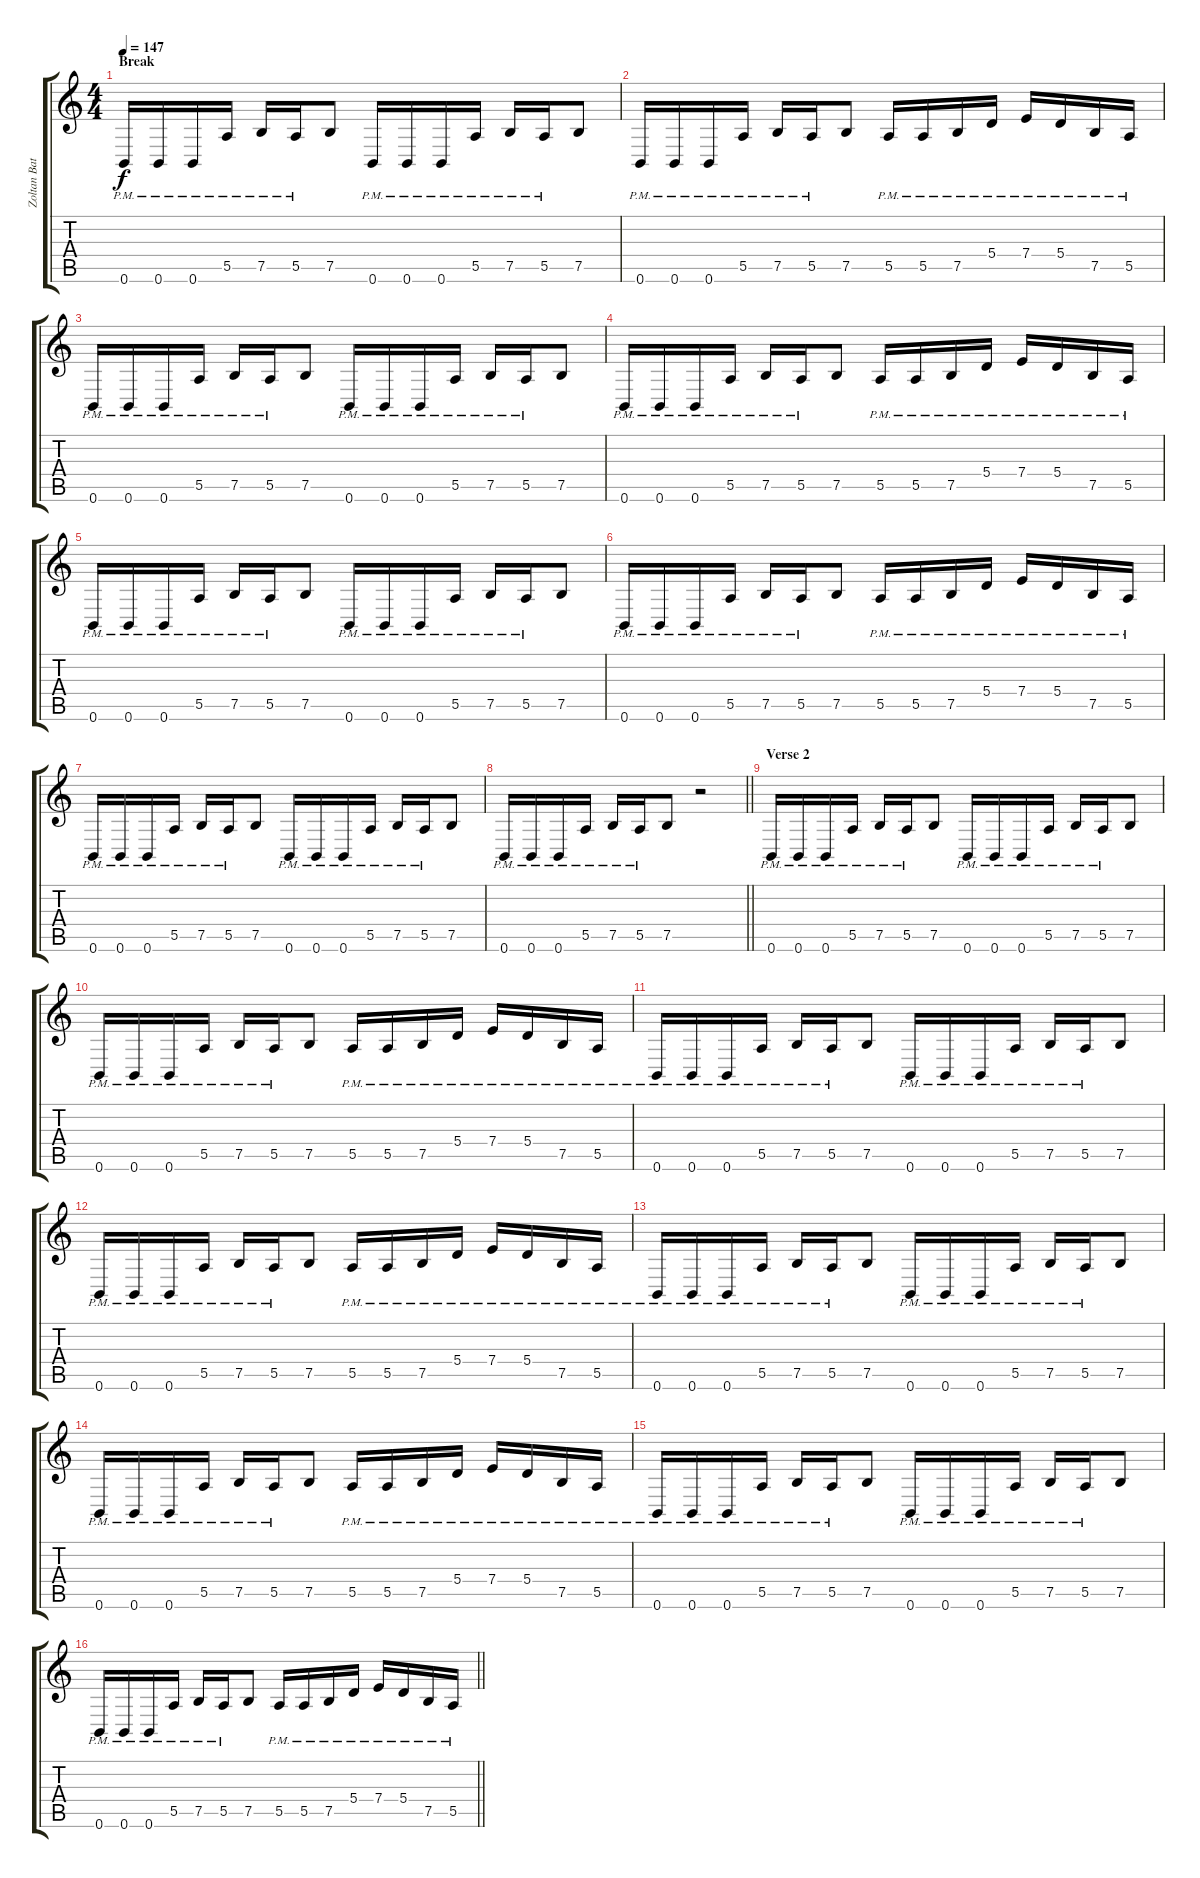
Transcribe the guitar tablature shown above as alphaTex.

\track ("Zoltan Bathory (Lead Guitar 2)" "Zoltan Bat") {instrument distortionguitar}
\staff {score tabs}
\tuning (B3 Gb3 D3 A2 E2 B1) {hide}
\ts (4 4)
\section ("" "Break")
\tempo 147
\clef g2
\ks c
0.6{pm}.16{dy f} 0.6{pm}.16 0.6{pm}.16 5.5{pm}.16 7.5{pm}.16 5.5{pm}.16 7.5.8 0.6{pm}.16 0.6{pm}.16 0.6{pm}.16 5.5{pm}.16 7.5{pm}.16 5.5{pm}.16 7.5.8 |
0.6{pm}.16 0.6{pm}.16 0.6{pm}.16 5.5{pm}.16 7.5{pm}.16 5.5{pm}.16 7.5.8 5.5{pm}.16 5.5{pm}.16 7.5{pm}.16 5.4{pm}.16 7.4{pm}.16 5.4{pm}.16 7.5{pm}.16 5.5{pm}.16 |
0.6{pm}.16 0.6{pm}.16 0.6{pm}.16 5.5{pm}.16 7.5{pm}.16 5.5{pm}.16 7.5.8 0.6{pm}.16 0.6{pm}.16 0.6{pm}.16 5.5{pm}.16 7.5{pm}.16 5.5{pm}.16 7.5.8 |
0.6{pm}.16 0.6{pm}.16 0.6{pm}.16 5.5{pm}.16 7.5{pm}.16 5.5{pm}.16 7.5.8 5.5{pm}.16 5.5{pm}.16 7.5{pm}.16 5.4{pm}.16 7.4{pm}.16 5.4{pm}.16 7.5{pm}.16 5.5{pm}.16 |
0.6{pm}.16 0.6{pm}.16 0.6{pm}.16 5.5{pm}.16 7.5{pm}.16 5.5{pm}.16 7.5.8 0.6{pm}.16 0.6{pm}.16 0.6{pm}.16 5.5{pm}.16 7.5{pm}.16 5.5{pm}.16 7.5.8 |
0.6{pm}.16 0.6{pm}.16 0.6{pm}.16 5.5{pm}.16 7.5{pm}.16 5.5{pm}.16 7.5.8 5.5{pm}.16 5.5{pm}.16 7.5{pm}.16 5.4{pm}.16 7.4{pm}.16 5.4{pm}.16 7.5{pm}.16 5.5{pm}.16 |
0.6{pm}.16 0.6{pm}.16 0.6{pm}.16 5.5{pm}.16 7.5{pm}.16 5.5{pm}.16 7.5.8 0.6{pm}.16 0.6{pm}.16 0.6{pm}.16 5.5{pm}.16 7.5{pm}.16 5.5{pm}.16 7.5.8 |
\barLineRight lightlight
0.6{pm}.16 0.6{pm}.16 0.6{pm}.16 5.5{pm}.16 7.5{pm}.16 5.5{pm}.16 7.5.8 r.2 |
\section ("" "Verse 2")
0.6{pm}.16 0.6{pm}.16 0.6{pm}.16 5.5{pm}.16 7.5{pm}.16 5.5{pm}.16 7.5.8 0.6{pm}.16 0.6{pm}.16 0.6{pm}.16 5.5{pm}.16 7.5{pm}.16 5.5{pm}.16 7.5.8 |
0.6{pm}.16 0.6{pm}.16 0.6{pm}.16 5.5{pm}.16 7.5{pm}.16 5.5{pm}.16 7.5.8 5.5{pm}.16 5.5{pm}.16 7.5{pm}.16 5.4{pm}.16 7.4{pm}.16 5.4{pm}.16 7.5{pm}.16 5.5{pm}.16 |
0.6{pm}.16 0.6{pm}.16 0.6{pm}.16 5.5{pm}.16 7.5{pm}.16 5.5{pm}.16 7.5.8 0.6{pm}.16 0.6{pm}.16 0.6{pm}.16 5.5{pm}.16 7.5{pm}.16 5.5{pm}.16 7.5.8 |
0.6{pm}.16 0.6{pm}.16 0.6{pm}.16 5.5{pm}.16 7.5{pm}.16 5.5{pm}.16 7.5.8 5.5{pm}.16 5.5{pm}.16 7.5{pm}.16 5.4{pm}.16 7.4{pm}.16 5.4{pm}.16 7.5{pm}.16 5.5{pm}.16 |
0.6{pm}.16 0.6{pm}.16 0.6{pm}.16 5.5{pm}.16 7.5{pm}.16 5.5{pm}.16 7.5.8 0.6{pm}.16 0.6{pm}.16 0.6{pm}.16 5.5{pm}.16 7.5{pm}.16 5.5{pm}.16 7.5.8 |
0.6{pm}.16 0.6{pm}.16 0.6{pm}.16 5.5{pm}.16 7.5{pm}.16 5.5{pm}.16 7.5.8 5.5{pm}.16 5.5{pm}.16 7.5{pm}.16 5.4{pm}.16 7.4{pm}.16 5.4{pm}.16 7.5{pm}.16 5.5{pm}.16 |
0.6{pm}.16 0.6{pm}.16 0.6{pm}.16 5.5{pm}.16 7.5{pm}.16 5.5{pm}.16 7.5.8 0.6{pm}.16 0.6{pm}.16 0.6{pm}.16 5.5{pm}.16 7.5{pm}.16 5.5{pm}.16 7.5.8 |
\barLineRight lightlight
0.6{pm}.16 0.6{pm}.16 0.6{pm}.16 5.5{pm}.16 7.5{pm}.16 5.5{pm}.16 7.5.8 5.5{pm}.16 5.5{pm}.16 7.5{pm}.16 5.4{pm}.16 7.4{pm}.16 5.4{pm}.16 7.5{pm}.16 5.5{pm}.16
